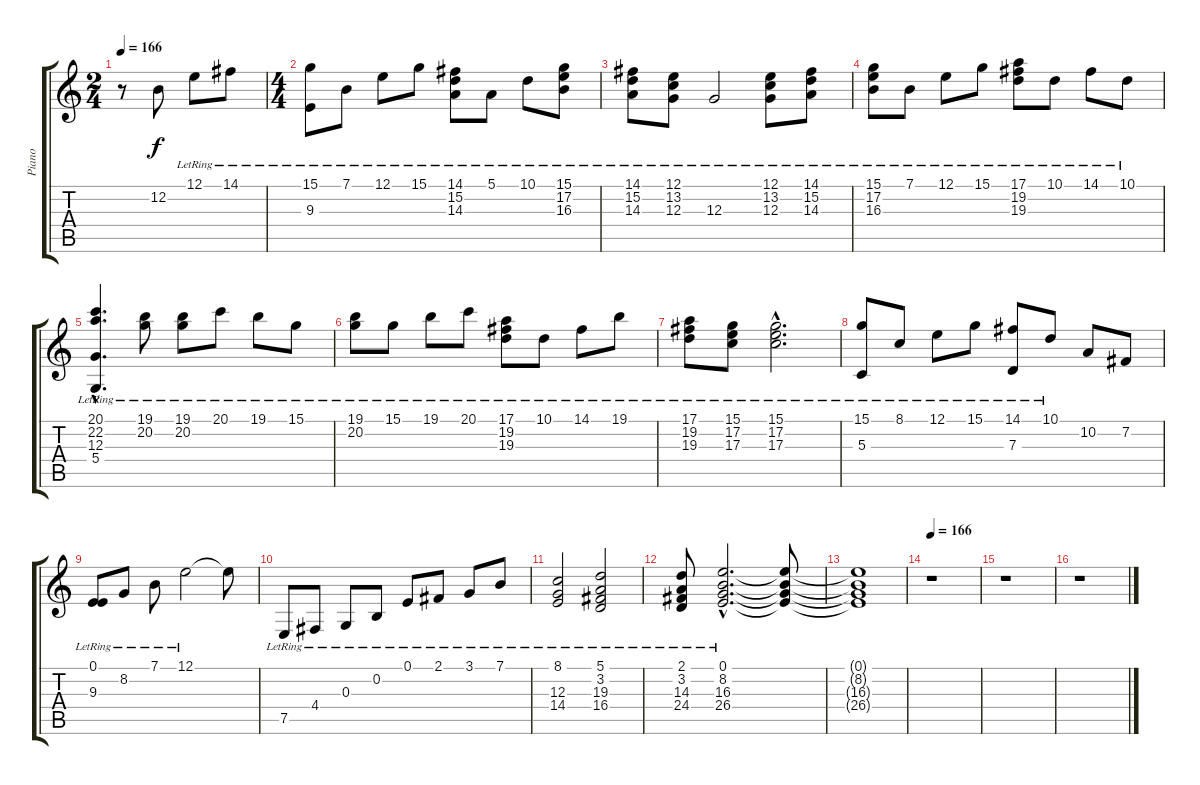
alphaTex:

\track ("Piano" "Piano") {instrument acousticgrandpiano}
\staff {score tabs}
\tuning (E4 B3 G3 D3 A2 E2) {hide}
\ts (2 4)
\tempo 166
\tempo 120
\tempo 166
\clef g2
\ks c
r.8{dy f volume 12 instrument acousticgrandpiano} 12.2.8 12.1{lr}.8 14.1{lr}.8 |
\ts (4 4)
(15.1{lr} 9.3{lr}).8 7.1{lr}.8 12.1{lr}.8 15.1{lr}.8 (14.1{lr} 15.2{lr} 14.3{lr}).8 5.1{lr}.8 10.1{lr}.8 (15.1{lr} 17.2{lr} 16.3{lr}).8 |
(14.1{lr} 15.2{lr} 14.3{lr}).8 (12.1{lr} 13.2{lr} 12.3{lr}).8 12.3{lr}.2 (12.1{lr} 13.2{lr} 12.3{lr}).8 (14.1{lr} 15.2{lr} 14.3{lr}).8 |
(15.1{lr} 17.2{lr} 16.3{lr}).8 7.1{lr}.8 12.1{lr}.8 15.1{lr}.8 (17.1{lr} 19.2{lr} 19.3{lr}).8 10.1{lr}.8 14.1{lr}.8 10.1{lr}.8 |
(20.1{hac lr} 22.2{hac lr} 12.3{hac lr} 5.4{hac lr}).4{d} (19.1{lr} 20.2{lr}).8 (19.1{lr} 20.2{lr}).8 20.1{lr}.8 19.1{lr}.8 15.1{lr}.8 |
(19.1{lr} 20.2{lr}).8 15.1{lr}.8 19.1{lr}.8 20.1{lr}.8 (17.1{lr} 19.2{lr} 19.3{lr}).8 10.1{lr}.8 14.1{lr}.8 19.1{lr}.8 |
(17.1{lr} 19.2{lr} 19.3{lr}).8 (15.1{lr} 17.2{lr} 17.3{lr}).8 (15.1{hac lr} 17.2{hac lr} 17.3{hac lr}).2{d} |
(15.1{lr} 5.3{lr}).8 8.1{lr}.8 12.1{lr}.8 15.1{lr}.8 (14.1{lr} 7.3{lr}).8 10.1{lr}.8 10.2.8 7.2.8 |
(0.1{lr} 9.3{lr}).8 8.2{lr}.8 7.1{lr}.8 12.1{lr}.2 12.1{t}.8 |
7.5{lr}.8 4.4{lr}.8 0.3{lr}.8 0.2{lr}.8 0.1{lr}.8 2.1{lr}.8 3.1{lr}.8 7.1{lr}.8 |
(8.1{lr} 12.3{lr} 14.4{lr}).2 (5.1{lr} 3.2{lr} 19.3{lr} 16.4{lr}).2 |
(2.1{lr} 3.2{lr} 14.3{lr} 24.4{lr}).8 (0.1{hac lr} 8.2{hac lr} 16.3{hac lr} 26.4{hac lr}).2{d} (0.1{t} 8.2{t} 16.3{t} 26.4{t}).8 |
(0.1{t} 8.2{t} 16.3{t} 26.4{t}).1 |
\section ("" "")
\tempo 166
r.1 |
r.1 |
r.1
